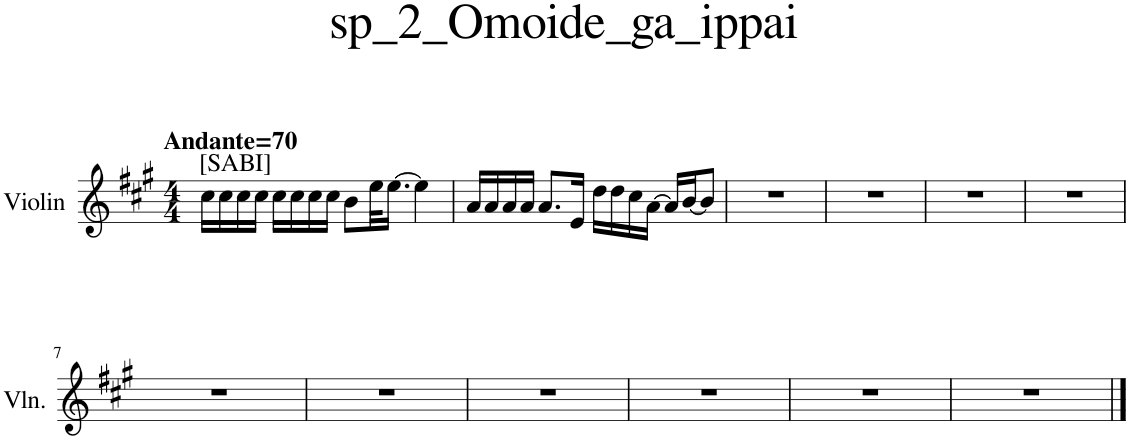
**kern	**harte
*part1	*part1
*staff1	*
*I"Violin	*
*I'Vln.	*
*clefG2	*
*k[f#c#g#]	*
*M4/4	*
=1	=1
!LO:TX:a:B:t=Andante=70	!LO:H:kt=[SABI]
16cc#\LL	N
16cc#\	.
16cc#\	.
16cc#\JJ	.
16cc#\LL	.
16cc#\	.
16cc#\	.
16cc#\JJ	.
8b\L	.
32ee\KL	.
[16.ee\JJ	.
4ee\]	.
=2	=2
16a/LL	.
16a/	.
16a/	.
16a/JJ	.
8.a/L	.
16e/Jk	.
16dd\LL	.
16dd\	.
16cc#\	.
[16a\JJ	.
16a/LL]	.
[16b/J	.
8b/J]	.
=3	=3
1r	.
=4	=4
1r	.
=5	=5
1r	.
=6	=6
1r	.
!!LO:LB:g=z
=7	=7
1r	.
=8	=8
1r	.
=9	=9
1r	.
=10	=10
1r	.
=11	=11
1r	.
=12	=12
1r	.
==	==
*-	*-
